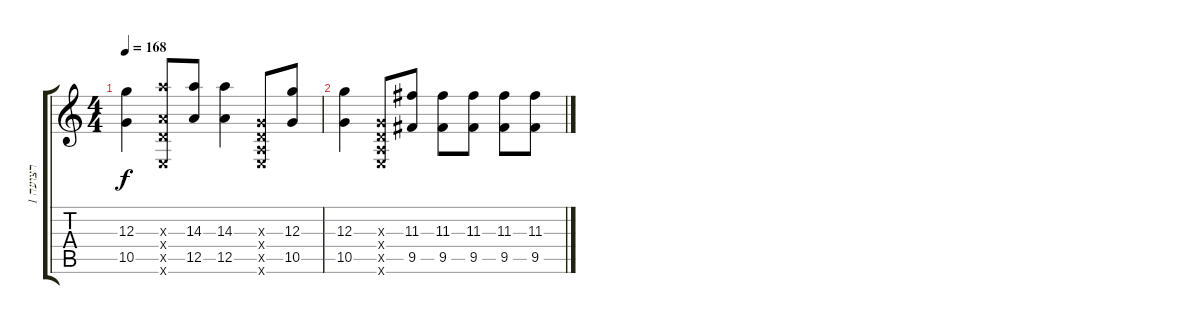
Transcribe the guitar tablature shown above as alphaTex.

\track ("רצועה 1" "רצועה 1") {instrument acousticguitarsteel}
\staff {score tabs}
\tuning (E4 B3 G3 D3 A2 E2) {hide}
\ts (4 4)
\tempo 168
\clef g2
\ks c
(12.3 10.5).4{dy f} (14.3{x} 0.4{x} 12.5{x} 0.6{x}).8 (14.3 12.5).8 (14.3 12.5).4 (0.3{x} 0.4{x} 0.5{x} 0.6{x}).8 (12.3 10.5).8 |
(12.3 10.5).4 (0.3{x} 0.4{x} 0.5{x} 0.6{x}).8 (11.3 9.5).8 (11.3 9.5).8 (11.3 9.5).8 (11.3 9.5).8 (11.3 9.5).8
